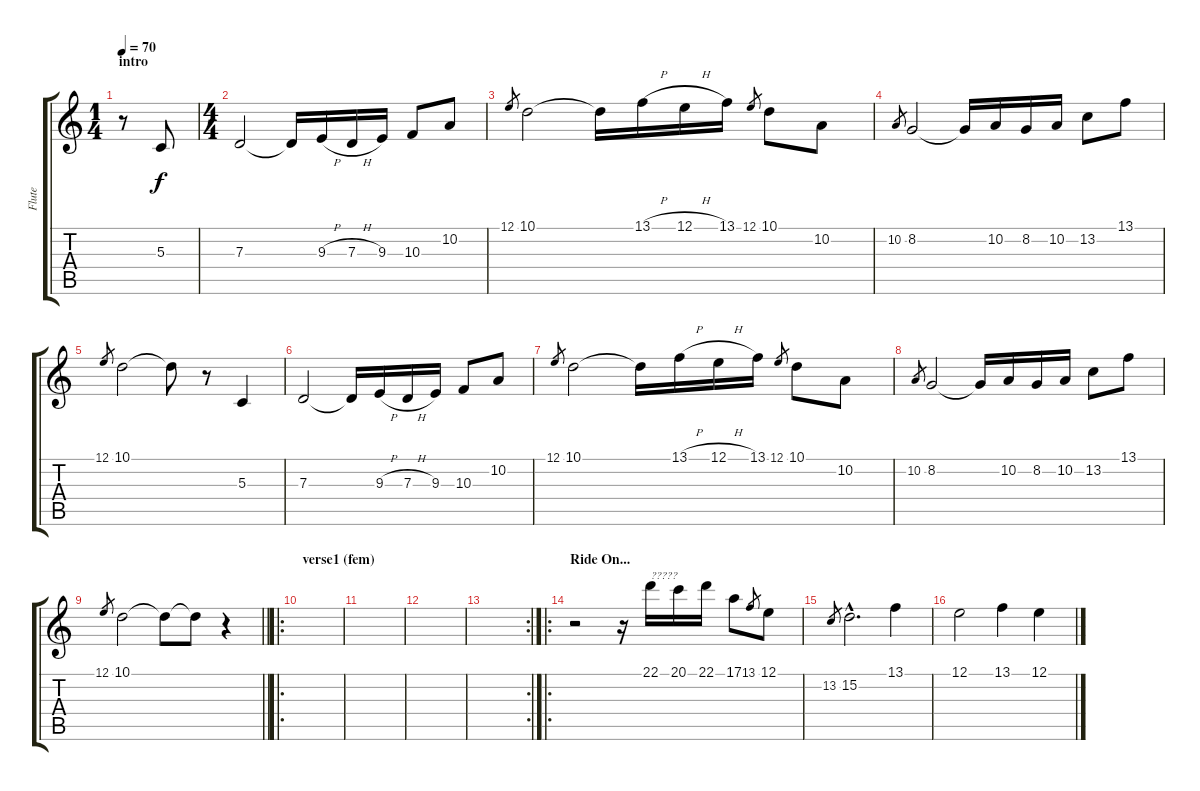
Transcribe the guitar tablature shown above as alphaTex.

\track ("Flute" "Flute") {instrument flute}
\staff {score tabs}
\tuning (E4 B3 G3 D3 A2 E2) {hide}
\ts (1 4)
\section ("" "intro")
\tempo 70
\clef g2
\ks c
r.8{dy f instrument flute} 5.3.8 |
\ts (4 4)
7.3.2 7.3{t}.16 9.3{h}.16 7.3{h}.16 9.3.16 10.3.8 10.2.8 |
12.1.8{gr} 10.1.2 10.1{t}.16 13.1{h}.16 12.1{h}.16 13.1.16 12.1.8{gr} 10.1.8 10.2.8 |
10.2.8{gr} 8.2.2 8.2{t}.16 10.2.16 8.2.16 10.2.16 13.2.8 13.1.8 |
12.1.8{gr} 10.1.2 10.1{t}.8 r.8 5.3.4 |
7.3.2 7.3{t}.16 9.3{h}.16 7.3{h}.16 9.3.16 10.3.8 10.2.8 |
12.1.8{gr} 10.1.2 10.1{t}.16 13.1{h}.16 12.1{h}.16 13.1.16 12.1.8{gr} 10.1.8 10.2.8 |
10.2.8{gr} 8.2.2 8.2{t}.16 10.2.16 8.2.16 10.2.16 13.2.8 13.1.8 |
\barLineRight lightlight
12.1.8{gr} 10.1.2 10.1{t}.8 10.1{t}.8 r.4 |
\ro
\section ("" "verse1 (fem)")
|
|
|
\rc 2
|
\ro
\section ("" "Ride On...")
r.2 r.16 22.1.16{txt "?????"} 20.1.16 22.1.16 17.1.8 13.1.8{gr} 12.1.8 |
13.2.8{gr} 15.2{hac}.2{d} 13.1.4 |
12.1.2 13.1.4 12.1.4
